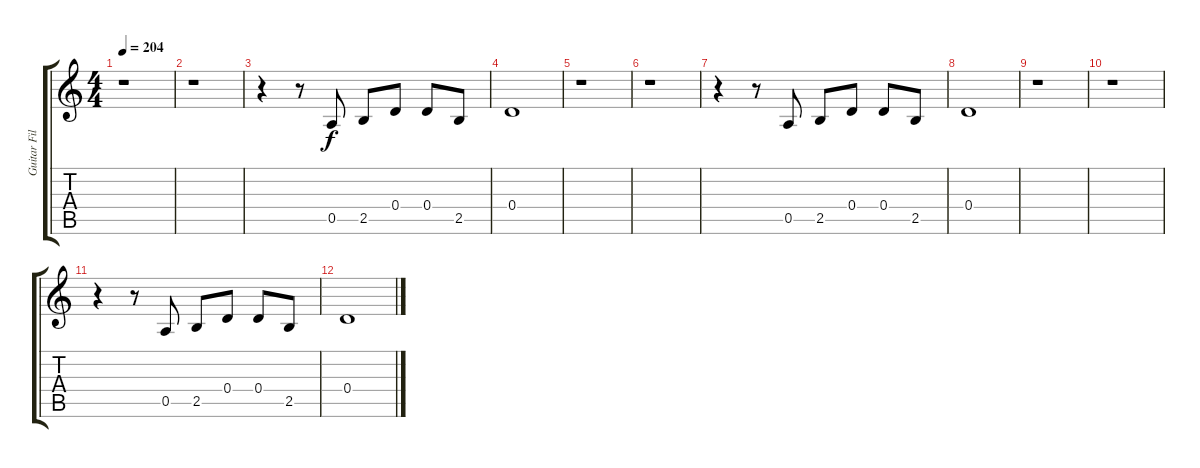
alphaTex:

\track ("Guitar Fills" "Guitar Fil") {instrument distortionguitar}
\staff {score tabs}
\tuning (E4 B3 G3 D3 A2 E2) {hide}
\ts (4 4)
\tempo 204
\clef g2
\ks c
r.1{dy f} |
r.1 |
r.4 r.8 0.5.8 2.5.8 0.4.8 0.4.8 2.5.8 |
0.4.1 |
r.1 |
r.1 |
r.4 r.8 0.5.8 2.5.8 0.4.8 0.4.8 2.5.8 |
0.4.1 |
r.1 |
r.1 |
r.4 r.8 0.5.8 2.5.8 0.4.8 0.4.8 2.5.8 |
0.4.1
